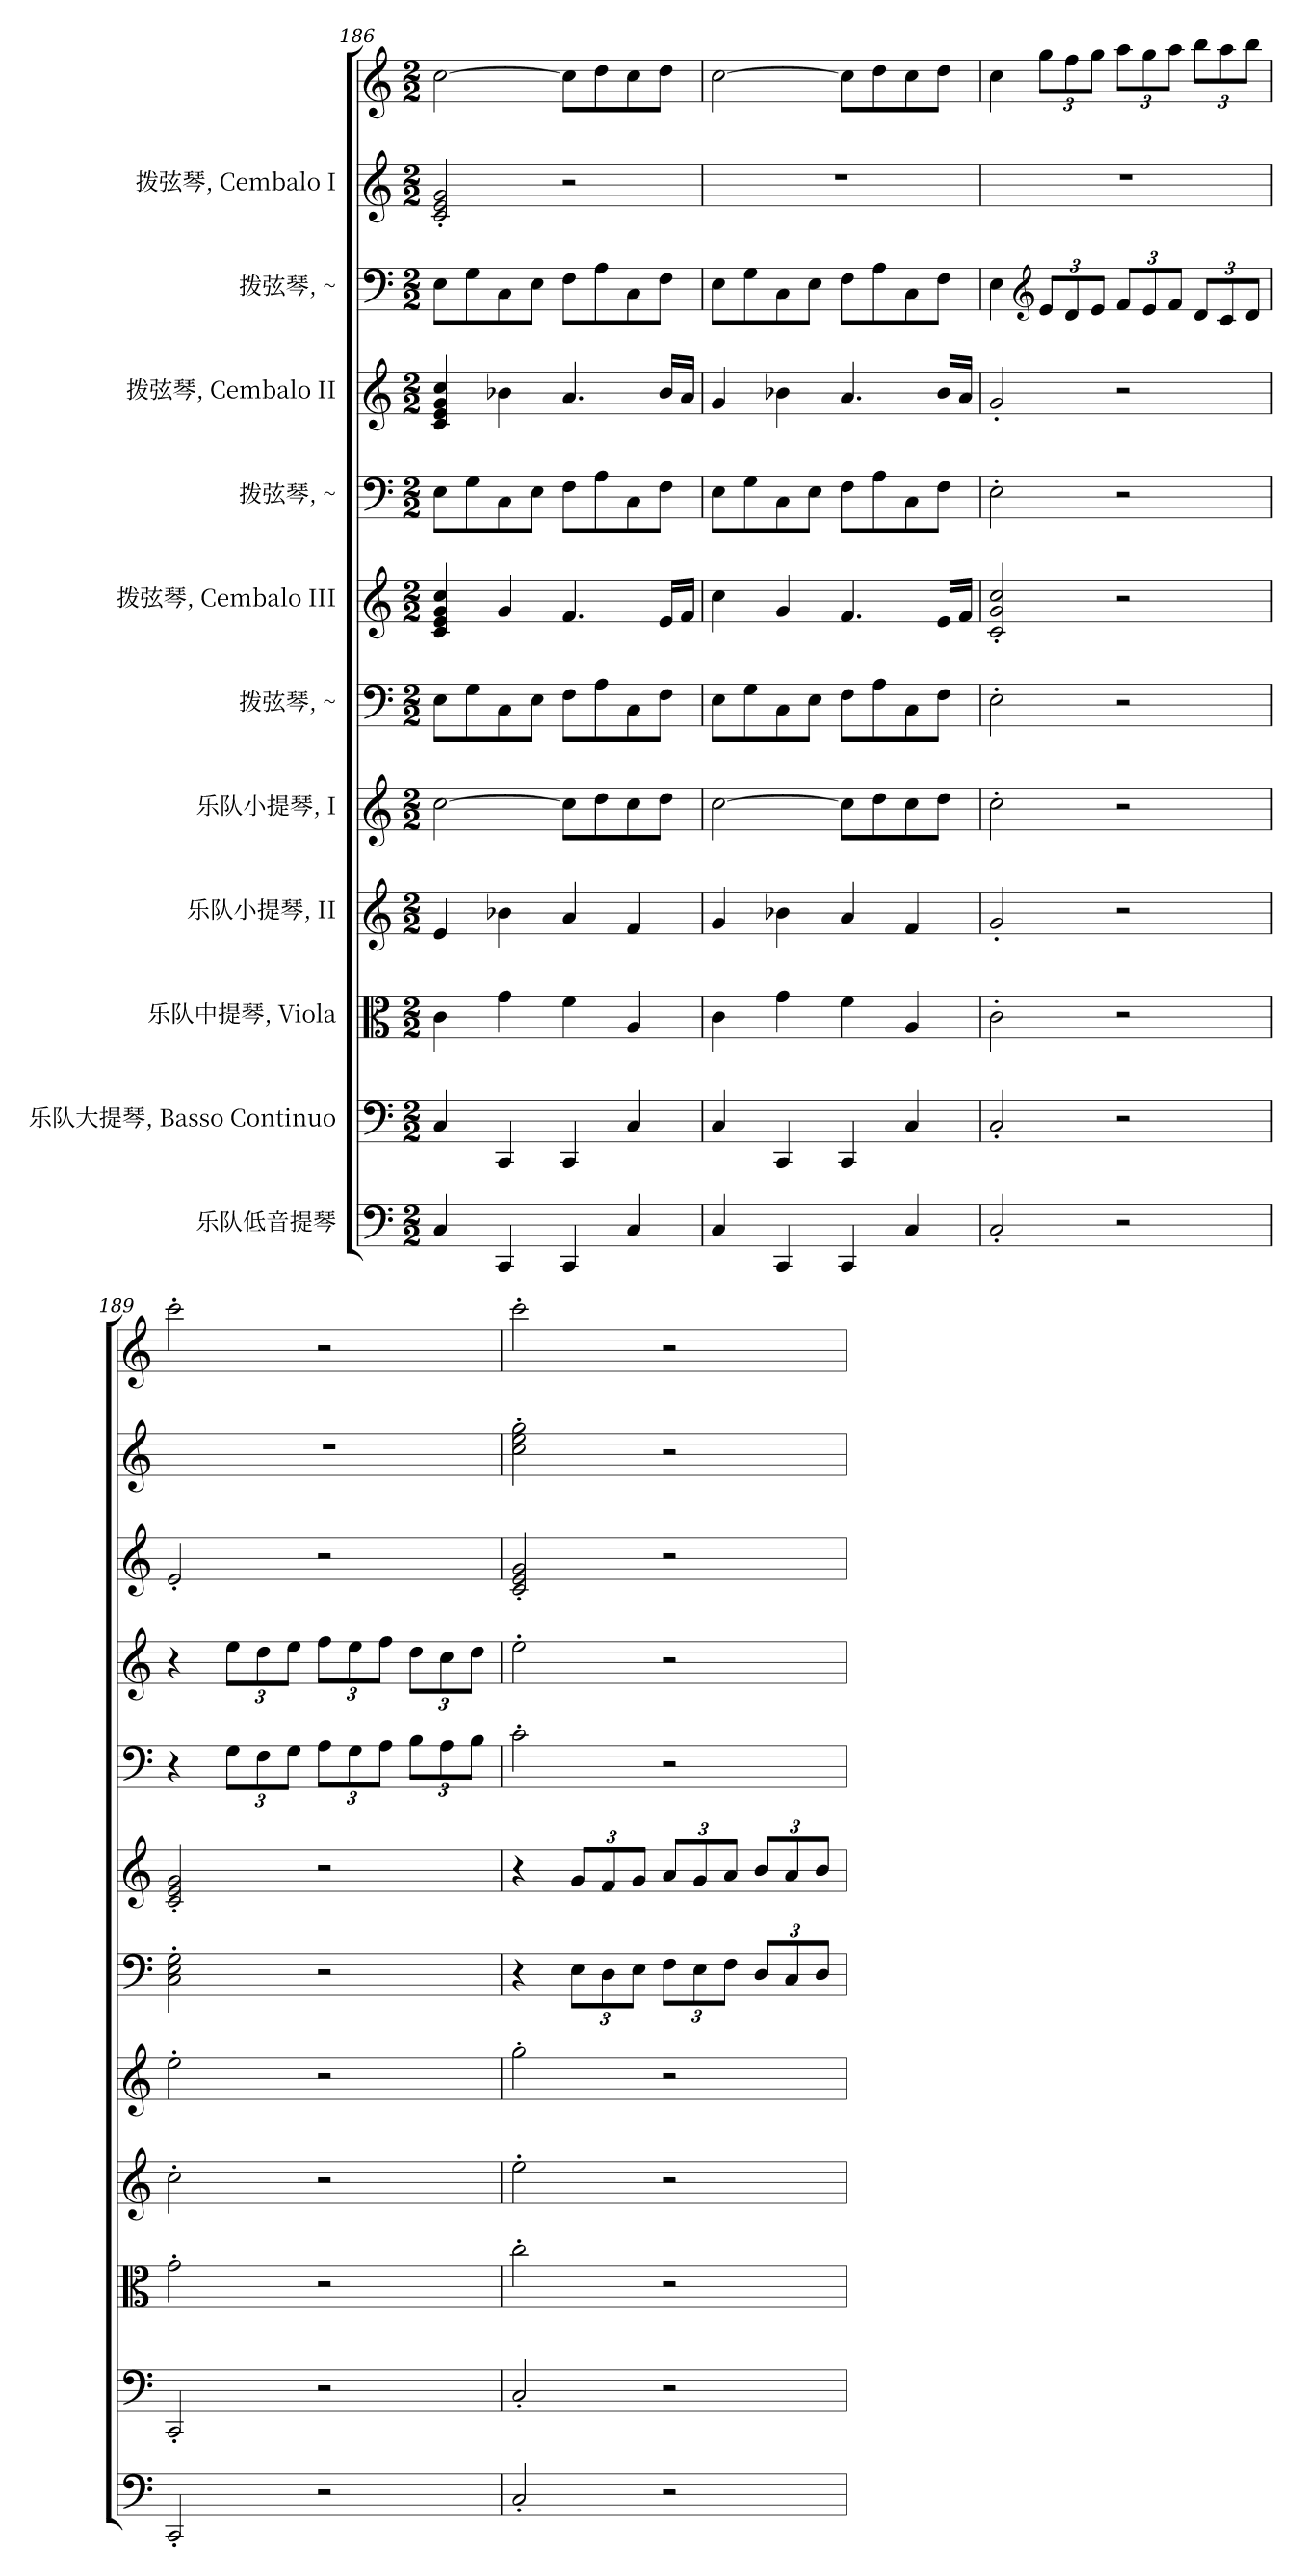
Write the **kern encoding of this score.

**kern	**kern	**kern	**kern	**kern	**kern	**kern	**kern	**kern	**kern	**kern	**kern
*part11	*part10	*part9	*part8	*part7	*part6	*part5	*part4	*part3	*part2	*part1	*part1
*staff12	*staff11	*staff10	*staff9	*staff8	*staff7	*staff6	*staff5	*staff4	*staff3	*staff2	*staff1
*I"乐队低音提琴	*I"乐队大提琴, Basso Continuo	*I"乐队中提琴, Viola	*I"乐队小提琴, II	*I"乐队小提琴, I	*I"拨弦琴, ~	*I"拨弦琴, Cembalo III	*I"拨弦琴, ~	*I"拨弦琴, Cembalo II	*I"拨弦琴, ~	*I"拨弦琴, Cembalo I	*
*clefF4	*clefF4	*clefC3	*clefG2	*clefG2	*clefF4	*clefG2	*clefF4	*clefG2	*clefF4	*clefG2	*clefG2
*ITrd7c12	*	*	*	*	*	*	*	*	*	*	*
*k[]	*k[]	*k[]	*k[]	*k[]	*k[]	*k[]	*k[]	*k[]	*k[]	*k[]	*k[]
*M2/2	*M2/2	*M2/2	*M2/2	*M2/2	*M2/2	*M2/2	*M2/2	*M2/2	*M2/2	*M2/2	*M2/2
=186	=186	=186	=186	=186	=186	=186	=186	=186	=186	=186	=186
4CC/	4C/	4c\	4e/	[2cc\	8E\L	4c/ 4e/ 4g/ 4cc/	8E\L	4c/ 4e/ 4g/ 4cc/	8E\L	2c/' 2e/' 2g/'	[2cc\
.	.	.	.	.	8G\	.	8G\	.	8G\	.	.
4CCC/	4CC/	4g\	4b-X\	.	8C\	4g/	8C\	4b-X\	8C\	.	.
.	.	.	.	.	8E\J	.	8E\J	.	8E\J	.	.
4CCC/	4CC/	4f\	4a/	8cc\L]	8F\L	4.f/	8F\L	4.a/	8F\L	2r	8cc\L]
.	.	.	.	8dd\	8A\	.	8A\	.	8A\	.	8dd\
4CC/	4C/	4A/	4f/	8cc\	8C\	.	8C\	.	8C\	.	8cc\
.	.	.	.	8dd\J	8F\J	16e/LL	8F\J	16b-/LL	8F\J	.	8dd\J
.	.	.	.	.	.	16f/JJ	.	16a/JJ	.	.	.
=187	=187	=187	=187	=187	=187	=187	=187	=187	=187	=187	=187
4CC/	4C/	4c\	4g/	[2cc\	8E\L	4cc\	8E\L	4g/	8E\L	1r	[2cc\
.	.	.	.	.	8G\	.	8G\	.	8G\	.	.
4CCC/	4CC/	4g\	4b-X\	.	8C\	4g/	8C\	4b-X\	8C\	.	.
.	.	.	.	.	8E\J	.	8E\J	.	8E\J	.	.
4CCC/	4CC/	4f\	4a/	8cc\L]	8F\L	4.f/	8F\L	4.a/	8F\L	.	8cc\L]
.	.	.	.	8dd\	8A\	.	8A\	.	8A\	.	8dd\
4CC/	4C/	4A/	4f/	8cc\	8C\	.	8C\	.	8C\	.	8cc\
.	.	.	.	8dd\J	8F\J	16e/LL	8F\J	16b-/LL	8F\J	.	8dd\J
.	.	.	.	.	.	16f/JJ	.	16a/JJ	.	.	.
=188	=188	=188	=188	=188	=188	=188	=188	=188	=188	=188	=188
2CC'/	2C'/	2c'\	2g'/	2cc'\	2E'\	2c/' 2g/' 2cc/'	2E'\	2g'/	4E\	1r	4cc\
*	*	*	*	*	*	*	*	*	*clefG2	*	*
*	*	*	*	*	*	*	*	*	*Xbrackettup	*	*Xbrackettup
.	.	.	.	.	.	.	.	.	12e/L	.	12gg\L
.	.	.	.	.	.	.	.	.	12d/	.	12ff\
.	.	.	.	.	.	.	.	.	12e/J	.	12gg\J
2r	2r	2r	2r	2r	2r	2r	2r	2r	12f/L	.	12aa\L
.	.	.	.	.	.	.	.	.	12e/	.	12gg\
.	.	.	.	.	.	.	.	.	12f/J	.	12aa\J
.	.	.	.	.	.	.	.	.	12d/L	.	12bb\L
.	.	.	.	.	.	.	.	.	12c/	.	12aa\
.	.	.	.	.	.	.	.	.	12d/J	.	12bb\J
!!LO:PB:g=z
=189	=189	=189	=189	=189	=189	=189	=189	=189	=189	=189	=189
2CCC'/	2CC'/	2g'\	2cc'\	2ee'\	2C\' 2E\' 2G\'	2c/' 2e/' 2g/'	4r	4r	2e'/	1r	2ccc'\
*	*	*	*	*	*	*	*Xbrackettup	*Xbrackettup	*	*	*
.	.	.	.	.	.	.	12G\L	12ee\L	.	.	.
.	.	.	.	.	.	.	12F\	12dd\	.	.	.
.	.	.	.	.	.	.	12G\J	12ee\J	.	.	.
2r	2r	2r	2r	2r	2r	2r	12A\L	12ff\L	2r	.	2r
.	.	.	.	.	.	.	12G\	12ee\	.	.	.
.	.	.	.	.	.	.	12A\J	12ff\J	.	.	.
.	.	.	.	.	.	.	12B\L	12dd\L	.	.	.
.	.	.	.	.	.	.	12A\	12cc\	.	.	.
.	.	.	.	.	.	.	12B\J	12dd\J	.	.	.
=190	=190	=190	=190	=190	=190	=190	=190	=190	=190	=190	=190
2CC'/	2C'/	2cc'\	2ee'\	2gg'\	4r	4r	2c'\	2ee'\	2c/' 2e/' 2g/'	2cc\' 2ee\' 2gg\'	2ccc'\
*	*	*	*	*	*Xbrackettup	*Xbrackettup	*	*	*	*	*
.	.	.	.	.	12E\L	12g/L	.	.	.	.	.
.	.	.	.	.	12D\	12f/	.	.	.	.	.
.	.	.	.	.	12E\J	12g/J	.	.	.	.	.
2r	2r	2r	2r	2r	12F\L	12a/L	2r	2r	2r	2r	2r
.	.	.	.	.	12E\	12g/	.	.	.	.	.
.	.	.	.	.	12F\J	12a/J	.	.	.	.	.
.	.	.	.	.	12D/L	12b/L	.	.	.	.	.
.	.	.	.	.	12C/	12a/	.	.	.	.	.
.	.	.	.	.	12D/J	12b/J	.	.	.	.	.
=	=	=	=	=	=	=	=	=	=	=	=
*-	*-	*-	*-	*-	*-	*-	*-	*-	*-	*-	*-
